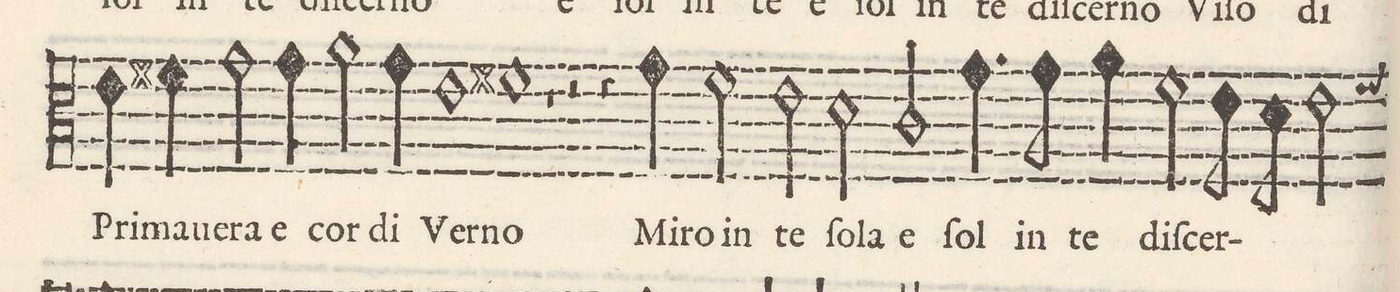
**kern	**text
*I"Alto	*
*clefC3	*
*k[]	*
*met(C)	*
*M2/1	*
4e\	Pri-
4f#X\	-ma-
2g\	-ue-
=29-	=29-
4g\	-ra e
2a\	cor-
4g\	-di
1e	Ver-
=30-	=30-
1f#X	-no
1r	.
=31-	=31-
2r	.
4r	.
4g\	Mi-
2fny\	-ro in
2e\	te
=32-	=32-
2d\	ſo-
2c/	-la e
4.g\	ſol
8g\	in
4a\	te
2f\	diſ-
=33-	=33-
8e\	-cer-
8d\	.
2e\	.
*-	*-
